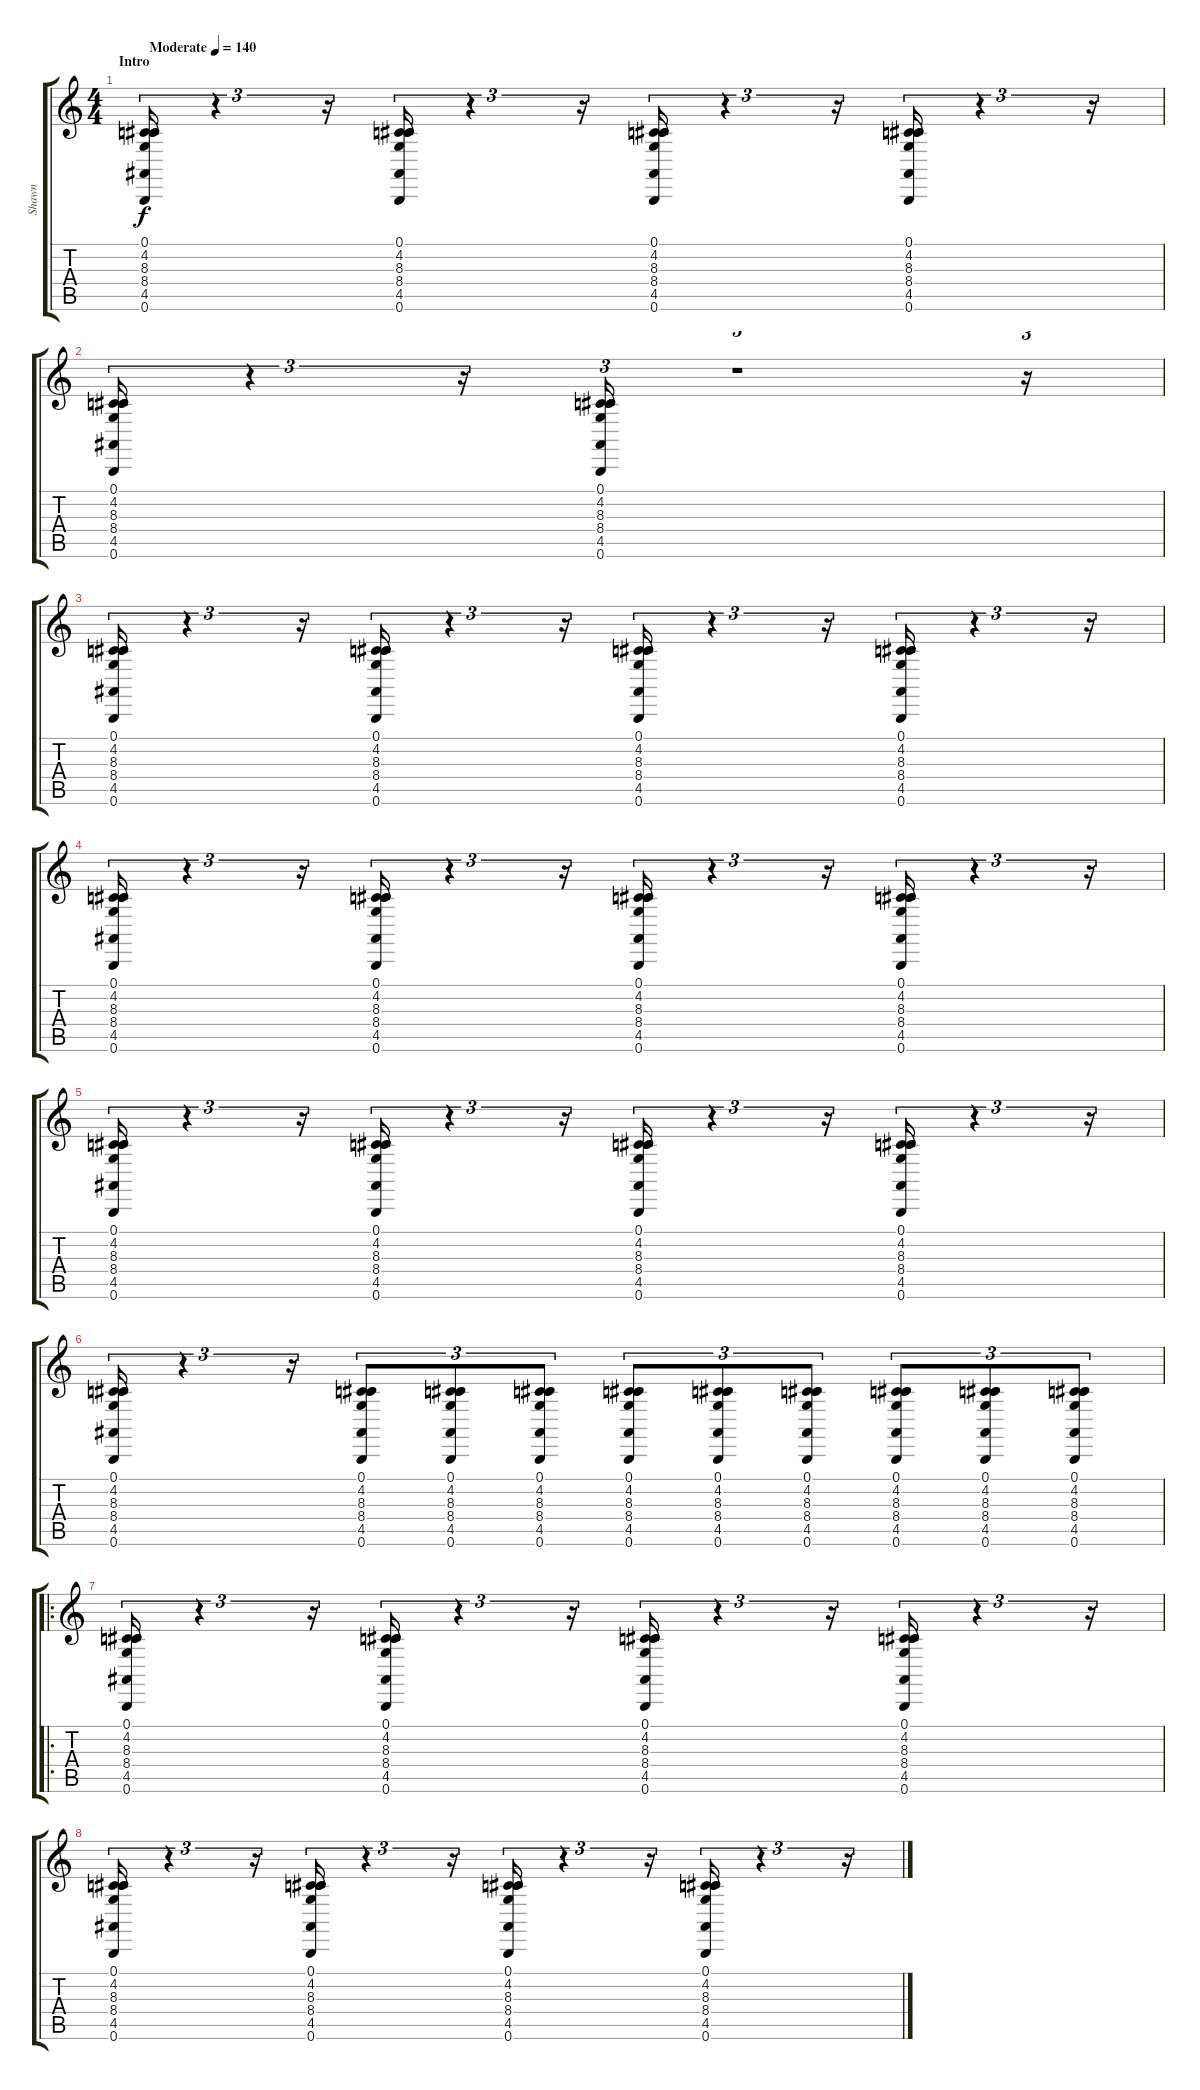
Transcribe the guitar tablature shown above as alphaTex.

\track ("Shawn" "Shawn") {instrument melodictom}
\staff {score tabs}
\tuning (Db4 Ab3 E3 B2 Gb2 B1) {hide}
\ts (4 4)
\section ("" "Intro")
\tempo (140 "Moderate")
\clef g2
\ks c
(0.1 4.2 8.3 8.4 4.5 0.6).16{tu (3 2) dy f instrument melodictom} r.4{tu (3 2)} r.16{tu (3 2)} (0.1 4.2 8.3 8.4 4.5 0.6).16{tu (3 2)} r.4{tu (3 2)} r.16{tu (3 2)} (0.1 4.2 8.3 8.4 4.5 0.6).16{tu (3 2)} r.4{tu (3 2)} r.16{tu (3 2)} (0.1 4.2 8.3 8.4 4.5 0.6).16{tu (3 2)} r.4{tu (3 2)} r.16{tu (3 2)} |
(0.1 4.2 8.3 8.4 4.5 0.6).16{tu (3 2)} r.4{tu (3 2)} r.16{tu (3 2)} (0.1 4.2 8.3 8.4 4.5 0.6).16{tu (3 2)} r.1{tu (3 2)} r.16{tu (3 2)} |
(0.1 4.2 8.3 8.4 4.5 0.6).16{tu (3 2)} r.4{tu (3 2)} r.16{tu (3 2)} (0.1 4.2 8.3 8.4 4.5 0.6).16{tu (3 2)} r.4{tu (3 2)} r.16{tu (3 2)} (0.1 4.2 8.3 8.4 4.5 0.6).16{tu (3 2)} r.4{tu (3 2)} r.16{tu (3 2)} (0.1 4.2 8.3 8.4 4.5 0.6).16{tu (3 2)} r.4{tu (3 2)} r.16{tu (3 2)} |
(0.1 4.2 8.3 8.4 4.5 0.6).16{tu (3 2)} r.4{tu (3 2)} r.16{tu (3 2)} (0.1 4.2 8.3 8.4 4.5 0.6).16{tu (3 2)} r.4{tu (3 2)} r.16{tu (3 2)} (0.1 4.2 8.3 8.4 4.5 0.6).16{tu (3 2)} r.4{tu (3 2)} r.16{tu (3 2)} (0.1 4.2 8.3 8.4 4.5 0.6).16{tu (3 2)} r.4{tu (3 2)} r.16{tu (3 2)} |
(0.1 4.2 8.3 8.4 4.5 0.6).16{tu (3 2)} r.4{tu (3 2)} r.16{tu (3 2)} (0.1 4.2 8.3 8.4 4.5 0.6).16{tu (3 2)} r.4{tu (3 2)} r.16{tu (3 2)} (0.1 4.2 8.3 8.4 4.5 0.6).16{tu (3 2)} r.4{tu (3 2)} r.16{tu (3 2)} (0.1 4.2 8.3 8.4 4.5 0.6).16{tu (3 2)} r.4{tu (3 2)} r.16{tu (3 2)} |
(0.1 4.2 8.3 8.4 4.5 0.6).16{tu (3 2)} r.4{tu (3 2)} r.16{tu (3 2)} (0.1 4.2 8.3 8.4 4.5 0.6).8{tu (3 2)} (0.1 4.2 8.3 8.4 4.5 0.6).8{tu (3 2)} (0.1 4.2 8.3 8.4 4.5 0.6).8{tu (3 2)} (0.1 4.2 8.3 8.4 4.5 0.6).8{tu (3 2)} (0.1 4.2 8.3 8.4 4.5 0.6).8{tu (3 2)} (0.1 4.2 8.3 8.4 4.5 0.6).8{tu (3 2)} (0.1 4.2 8.3 8.4 4.5 0.6).8{tu (3 2)} (0.1 4.2 8.3 8.4 4.5 0.6).8{tu (3 2)} (0.1 4.2 8.3 8.4 4.5 0.6).8{tu (3 2)} |
\ro
(0.1 4.2 8.3 8.4 4.5 0.6).16{tu (3 2)} r.4{tu (3 2)} r.16{tu (3 2)} (0.1 4.2 8.3 8.4 4.5 0.6).16{tu (3 2)} r.4{tu (3 2)} r.16{tu (3 2)} (0.1 4.2 8.3 8.4 4.5 0.6).16{tu (3 2)} r.4{tu (3 2)} r.16{tu (3 2)} (0.1 4.2 8.3 8.4 4.5 0.6).16{tu (3 2)} r.4{tu (3 2)} r.16{tu (3 2)} |
(0.1 4.2 8.3 8.4 4.5 0.6).16{tu (3 2)} r.4{tu (3 2)} r.16{tu (3 2)} (0.1 4.2 8.3 8.4 4.5 0.6).16{tu (3 2)} r.4{tu (3 2)} r.16{tu (3 2)} (0.1 4.2 8.3 8.4 4.5 0.6).16{tu (3 2)} r.4{tu (3 2)} r.16{tu (3 2)} (0.1 4.2 8.3 8.4 4.5 0.6).16{tu (3 2)} r.4{tu (3 2)} r.16{tu (3 2)}
